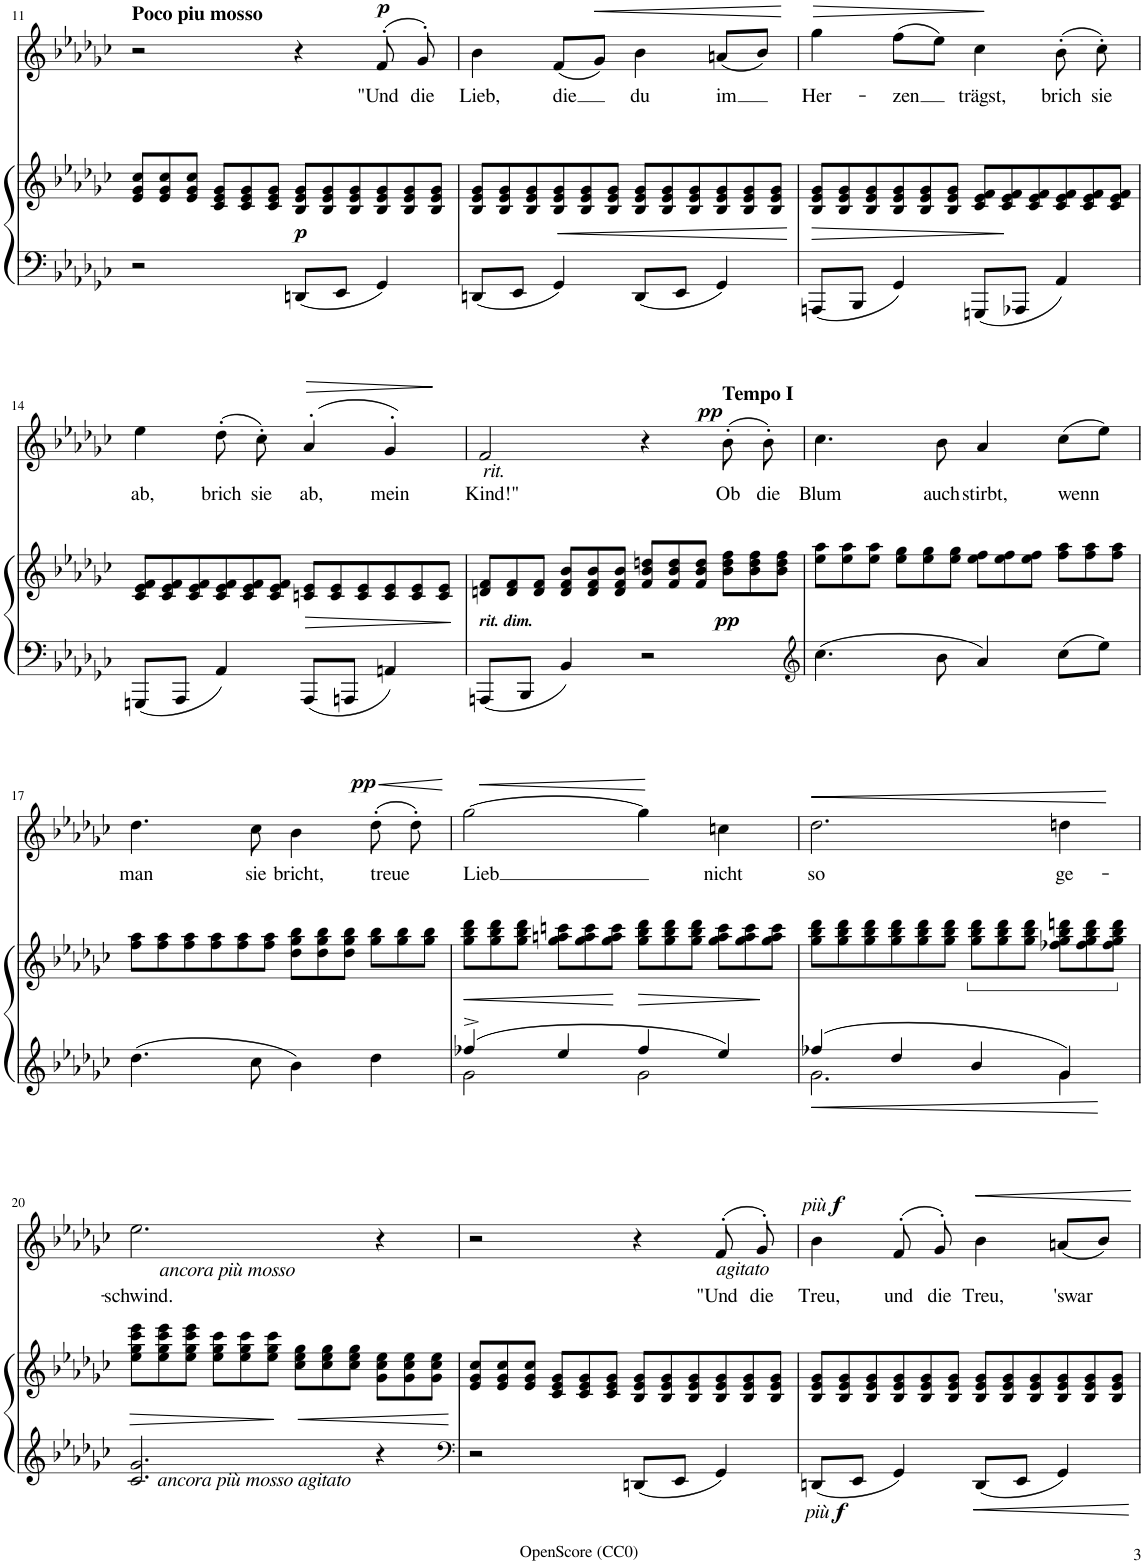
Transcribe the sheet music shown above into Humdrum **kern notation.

**kern	**kern	**dynam	**kern	**text	**dynam
*part2	*part2	*part2	*part1	*part1	*part1
*staff3	*staff2	*staff2/3	*staff1	*staff1	*staff1
*I"Pianoforte	*	*	*I"Singstimme Voice	*	*
*I'Pno	*	*	*	*	*
!!LO:PB:g=z
*clefF4	*clefG2	*	*clefG2	*	*
*k[b-e-a-d-g-c-]	*k[b-e-a-d-g-c-]	*	*k[b-e-a-d-g-c-]	*	*
*M4/4	*M4/4	*	*M4/4	*	*
*met(c)	*met(c)	*	*met(c)	*	*
*	*Xtuplet	*	*	*	*
=11	=11	=11	=11	=11	=11
!	!	!	!LO:TX:a:B:t=Poco piu mosso	!	!
2r	12e-/ 12g-/ 12cc-/L	.	2r	.	.
.	12e-/ 12g-/ 12cc-/	.	.	.	.
.	12e-/ 12g-/ 12cc-/J	.	.	.	.
.	12c-/ 12e-/ 12g-/L	.	.	.	.
.	12c-/ 12e-/ 12g-/	.	.	.	.
.	12c-/ 12e-/ 12g-/J	.	.	.	.
!	!	!LO:DY:b	!	!	!
8DDn/L	12B-/ 12e-/ 12g-/L	p	4r	.	.
.	12B-/ 12e-/ 12g-/	.	.	.	.
8EE-/J	.	.	.	.	.
.	12B-/ 12e-/ 12g-/	.	.	.	.
!	!	!	!	!LO:LY:b	!LO:DY:a
4GG-/	12B-/ 12e-/ 12g-/	.	(>8f'>/	"Und	p
.	12B-/ 12e-/ 12g-/	.	.	.	.
!	!	!	!	!LO:LY:b	!
.	.	.	8g-'>/)	die	.
.	12B-/ 12e-/ 12g-/J	.	.	.	.
=12	=12	=12	=12	=12	=12
!	!	!	!	!LO:LY:b	!
8DDn/L	12B-/ 12e-/ 12g-/L	.	4b-\	Lieb,	.
.	12B-/ 12e-/ 12g-/	.	.	.	.
8EE-/J	.	.	.	.	.
.	12B-/ 12e-/ 12g-/	.	.	.	.
!	!	!LO:HP:b	!	!LO:LY:b	!
4GG-/	12B-/ 12e-/ 12g-/	<	(<8f/L	die	.
.	12B-/ 12e-/ 12g-/	.	.	.	.
!	!	!	!	!	!LO:HP:b
.	.	.	8g-/J)	.	<
.	12B-/ 12e-/ 12g-/J	.	.	.	.
!	!	!	!	!LO:LY:b	!
8DD/L	12B-/ 12e-/ 12g-/L	.	4b-\	du	.
.	12B-/ 12e-/ 12g-/	.	.	.	.
8EE-/J	.	.	.	.	.
.	12B-/ 12e-/ 12g-/	.	.	.	.
!	!	!	!	!LO:LY:b	!
4GG-/	12B-/ 12e-/ 12g-/	.	(8an/L	im	.
.	12B-/ 12e-/ 12g-/	.	.	.	.
.	.	.	8b-/J)	.	.
.	12B-/ 12e-/ 12g-/J	.	.	.	.
.	.	[	.	.	[
=13	=13	=13	=13	=13	=13
!	!	!LO:HP:b	!	!LO:LY:b	!LO:HP:b
8AAAn/L	12B-/ 12e-/ 12g-/L	>	4gg-\	Her-	>
.	12B-/ 12e-/ 12g-/	.	.	.	.
8BBB-/J	.	.	.	.	.
.	12B-/ 12e-/ 12g-/	.	.	.	.
!	!	!	!	!LO:LY:b	!
4GG-/	12B-/ 12e-/ 12g-/	.	(8ff\L	-zen	.
.	12B-/ 12e-/ 12g-/	.	.	.	.
.	.	.	8ee-\J)	.	.
.	12B-/ 12e-/ 12g-/J	.	.	.	.
!	!	!	!	!LO:LY:b	!
8GGGn/L	12c-/ 12e-/ 12f/L	.	4cc-\	trägst,	]
.	12c-/ 12e-/ 12f/	.	.	.	.
8AAA-X/J	.	.	.	.	.
.	12c-/ 12e-/ 12f/	]	.	.	.
!	!	!	!	!LO:LY:b	!
4AA-/	12c-/ 12e-/ 12f/	.	(8b-'>\	brich	.
.	12c-/ 12e-/ 12f/	.	.	.	.
!	!	!	!	!LO:LY:b	!
.	.	.	8cc-'>\)	sie	.
.	12c-/ 12e-/ 12f/J	.	.	.	.
!!LO:LB:g=z
=14	=14	=14	=14	=14	=14
!	!	!	!	!LO:LY:b	!
8GGGn/L	12c-/ 12e-/ 12f/L	.	4ee-\	ab,	.
.	12c-/ 12e-/ 12f/	.	.	.	.
8AAA-/J	.	.	.	.	.
.	12c-/ 12e-/ 12f/	.	.	.	.
!	!	!	!	!LO:LY:b	!
4AA-/	12c-/ 12e-/ 12f/	.	(8dd-'>\	brich	.
.	12c-/ 12e-/ 12f/	.	.	.	.
!	!	!	!	!LO:LY:b	!LO:HP:b
.	.	.	8cc-'>\)	sie	>
.	12c-/ 12e-/ 12f/J	.	.	.	.
!	!	!LO:HP:b	!	!LO:LY:b	!
8AAA-/L	12cn/ 12e-/L	>	(>4a-'>/	ab,	.
.	12c/ 12e-/	.	.	.	.
8AAAn/J	.	.	.	.	.
.	12c/ 12e-/	.	.	.	.
!	!	!	!	!LO:LY:b	!
4AAn/	12c/ 12e-/	.	4g-'>/)	mein	.
.	12c/ 12e-/	.	.	.	.
.	12c/ 12e-/J	.	.	.	.
.	.	]	.	.	]
=15	=15	=15	=15	=15	=15
!	!	!	!LO:TX:b:i:t=rit.	!	!
!	!LO:TX:b:Bi:t=rit. dim.	!	!	!	!
!	!	!	!	!LO:LY:b	!
8AAAn/L	12dn/ 12f/L	.	2f/	Kind!"	.
.	12d/ 12f/	.	.	.	.
8BBB-/J	.	.	.	.	.
.	12d/ 12f/J	.	.	.	.
4BB-/	12d/ 12f/ 12b-/L	.	.	.	.
.	12d/ 12f/ 12b-/	.	.	.	.
.	12d/ 12f/ 12b-/J	.	.	.	.
2r	12f/ 12b-/ 12ddn/L	.	4r	.	.
.	12f/ 12b-/ 12dd/	.	.	.	.
.	12f/ 12b-/ 12dd/J	.	.	.	.
!	!	!	!LO:TX:a:B:t=Tempo I	!	!
!	!	!LO:DY:b	!	!LO:LY:b	!LO:DY:a
.	12b-\ 12dd\ 12ff\L	pp	(8b-'\	Ob	pp
.	12b-\ 12dd\ 12ff\	.	.	.	.
!	!	!	!	!LO:LY:b	!
.	.	.	8b-'\)	die	.
.	12b-\ 12dd\ 12ff\J	.	.	.	.
=16	=16	=16	=16	=16	=16
*clefG2	*	*	*	*	*
!	!	!	!	!LO:LY:b	!
4.cc-\	12ee-\ 12aa-\L	.	4.cc-\	Blum	.
.	12ee-\ 12aa-\	.	.	.	.
.	12ee-\ 12aa-\J	.	.	.	.
.	12ee-\ 12gg-\L	.	.	.	.
.	12ee-\ 12gg-\	.	.	.	.
!	!	!	!	!LO:LY:b	!
8b-\	.	.	8b-\	auch	.
.	12ee-\ 12gg-\J	.	.	.	.
!	!	!	!	!LO:LY:b	!
4a-/	12ee-\ 12ff\L	.	4a-/	stirbt,	.
.	12ee-\ 12ff\	.	.	.	.
.	12ee-\ 12ff\J	.	.	.	.
!	!	!	!	!LO:LY:b	!
8cc-\L	12ff\ 12aa-\L	.	(8cc-\L	wenn	.
.	12ff\ 12aa-\	.	.	.	.
8ee-\J	.	.	8ee-\J)	.	.
.	12ff\ 12aa-\J	.	.	.	.
!!LO:LB:g=z
=17	=17	=17	=17	=17	=17
!	!	!	!	!LO:LY:b	!
4.dd-\	12ff\ 12aa-\L	.	4.dd-\	man	.
.	12ff\ 12aa-\	.	.	.	.
.	12ff\ 12aa-\	.	.	.	.
.	12ff\ 12aa-\	.	.	.	.
.	12ff\ 12aa-\	.	.	.	.
!	!	!	!	!LO:LY:b	!
8cc-\	.	.	8cc-\	sie	.
.	12ff\ 12aa-\J	.	.	.	.
!	!	!	!	!LO:LY:b	!
4b-\	12dd-\ 12gg-\ 12bb-\L	.	4b-\	bricht,	.
.	12dd-\ 12gg-\ 12bb-\	.	.	.	.
.	12dd-\ 12gg-\ 12bb-\J	.	.	.	.
!	!	!	!	!LO:LY:b	!LO:HP:b
!	!	!	!	!	!LO:DY:n=1:a
4dd-\	12gg-\ 12bb-\L	.	(8dd-'\	treue	< pp
.	12gg-\ 12bb-\	.	.	.	.
.	.	.	8dd-'\)	.	.
.	12gg-\ 12bb-\J	.	.	.	.
.	.	.	.	.	[
=18	=18	=18	=18	=18	=18
*^	*	*	*	*	*
!	!	!	!LO:HP:b	!	!LO:LY:b	!LO:HP:b
4ff-X^/	2g-\	12gg-\ 12bb-\ 12ddd-\L	<	[2gg-\	Lieb	<
.	.	12gg-\ 12bb-\ 12ddd-\	.	.	.	.
.	.	12gg-\ 12bb-\ 12ddd-\J	.	.	.	.
4ee-/	.	12gg-\ 12aan\ 12cccn\L	.	.	.	.
.	.	12gg-\ 12aa\ 12ccc\	.	.	.	.
.	.	12gg-\ 12aa\ 12ccc\J	.	.	.	.
!	!	!	!LO:HP:n=1:b	!	!	!
4ff-/	2g-\	12gg-\ 12bb-\ 12ddd-\L	[ >	4gg-\]	.	[
.	.	12gg-\ 12bb-\ 12ddd-\	.	.	.	.
.	.	12gg-\ 12bb-\ 12ddd-\J	.	.	.	.
!	!	!	!	!	!LO:LY:b	!
4ee-/	.	12gg-\ 12aa\ 12ccc\L	.	4ccn\	nicht	.
.	.	12gg-\ 12aa\ 12ccc\	.	.	.	.
.	.	12gg-\ 12aa\ 12ccc\J	]	.	.	.
=19	=19	=19	=19	=19	=19	=19
!	!	!	!	!	!LO:LY:b	!LO:HP:b
4ff-X/	2.g-\	12gg-\ 12bb-\ 12ddd-\L	.	2.dd-\	so	<
.	.	12gg-\ 12bb-\ 12ddd-\	.	.	.	.
.	.	12gg-\ 12bb-\ 12ddd-\	.	.	.	.
4dd-/	.	12gg-\ 12bb-\ 12ddd-\	.	.	.	.
.	.	12gg-\ 12bb-\ 12ddd-\	.	.	.	.
.	.	12gg-\ 12bb-\ 12ddd-\J	.	.	.	.
4b-/	.	12gg-\ 12bb-\ 12ddd-\L	.	.	.	.
.	.	12gg-\ 12bb-\ 12ddd-\	.	.	.	.
.	.	12gg-\ 12bb-\ 12ddd-\J	.	.	.	.
!	!	!	!	!	!LO:LY:b	!
4g-/	4g-\	12ff-X\ 12gg-\ 12bb-\ 12dddn\L	.	4ddn\	ge-	.
.	.	12ff-\ 12gg-\ 12bb-\ 12ddd\	.	.	.	.
.	.	12ff-\ 12gg-\ 12bb-\ 12ddd\J	.	.	.	.
*v	*v	*	*	*	*	*
.	.	.	.	.	[
!!LO:LB:g=z
=20	=20	=20	=20	=20	=20
!	!	!	!LO:TX:b:i:t=ancora più mosso	!	!
!LO:TX:b:i:t=ancora più mosso agitato	!	!	!	!	!
!	!	!LO:HP:b	!	!LO:LY:b	!
2.c-/ 2.g-/	12ee-\ 12gg-\ 12ccc-\ 12eee-\L	>	2.ee-\	-schwind.	.
.	12ee-\ 12gg-\ 12ccc-\ 12eee-\	.	.	.	.
.	12ee-\ 12gg-\ 12ccc-\ 12eee-\J	.	.	.	.
.	12ee-\ 12gg-\ 12ccc-\L	.	.	.	.
.	12ee-\ 12gg-\ 12ccc-\	.	.	.	.
.	12ee-\ 12gg-\ 12ccc-\J	.	.	.	.
!	!	!LO:HP:n=1:b	!	!	!
.	12cc-\ 12ee-\ 12gg-\L	] <	.	.	.
.	12cc-\ 12ee-\ 12gg-\	.	.	.	.
.	12cc-\ 12ee-\ 12gg-\J	.	.	.	.
4r	12g-\ 12cc-\ 12ee-\L	.	4r	.	.
.	12g-\ 12cc-\ 12ee-\	.	.	.	.
.	12g-\ 12cc-\ 12ee-\J	.	.	.	.
.	.	[	.	.	.
=21	=21	=21	=21	=21	=21
*clefF4	*	*	*	*	*
2r	12e-/ 12g-/ 12cc-/L	.	2r	.	.
.	12e-/ 12g-/ 12cc-/	.	.	.	.
.	12e-/ 12g-/ 12cc-/J	.	.	.	.
.	12c-/ 12e-/ 12g-/L	.	.	.	.
.	12c-/ 12e-/ 12g-/	.	.	.	.
.	12c-/ 12e-/ 12g-/J	.	.	.	.
8DDn/L	12B-/'> 12e-/'> 12g-/'>L	.	4r	.	.
.	12B-/'> 12e-/'> 12g-/'>	.	.	.	.
8EE-/J	.	.	.	.	.
.	12B-/'> 12e-/'> 12g-/'>	.	.	.	.
!	!	!	!LO:TX:b:i:t=agitato	!	!
!	!	!	!	!LO:LY:b	!
4GG-/	12B-/'> 12e-/'> 12g-/'>	.	(>8f'>/	"Und	.
.	12B-/'> 12e-/'> 12g-/'>	.	.	.	.
!	!	!	!	!LO:LY:b	!
.	.	.	8g-'>/)	die	.
.	12B-/'> 12e-/'> 12g-/'>J	.	.	.	.
=22	=22	=22	=22	=22	=22
!	!	!LO:DY:b=2	!	!LO:LY:b	!
!	!	!LO:DY:n=1:b=2	!	!	!LO:DY:a
!	!	!	!	!	!LO:DY:n=1:a
8DDn/L	12B-/ 12e-/ 12g-/L	other-dynamics f	4b-\	Treu,	other-dynamics f
.	12B-/ 12e-/ 12g-/	.	.	.	.
8EE-/J	.	.	.	.	.
.	12B-/ 12e-/ 12g-/	.	.	.	.
!	!	!	!	!LO:LY:b	!
4GG-/	12B-/ 12e-/ 12g-/	.	(>8f'>/	und	.
.	12B-/ 12e-/ 12g-/	.	.	.	.
!	!	!	!	!LO:LY:b	!
.	.	.	8g-'>/)	die	.
.	12B-/ 12e-/ 12g-/J	.	.	.	.
!	!	!	!	!LO:LY:b	!LO:HP:b
8DD/L	12B-/ 12e-/ 12g-/L	.	4b-\	Treu,	<
.	12B-/ 12e-/ 12g-/	.	.	.	.
8EE-/J	.	.	.	.	.
.	12B-/ 12e-/ 12g-/	.	.	.	.
!	!	!	!	!LO:LY:b	!
4GG-/	12B-/ 12e-/ 12g-/	.	(8an/L	'swar	.
.	12B-/ 12e-/ 12g-/	.	.	.	.
.	.	.	8b-/J)	.	.
.	12B-/ 12e-/ 12g-/J	.	.	.	.
.	.	.	.	.	[
=	=	=	=	=	=
*-	*-	*-	*-	*-	*-
